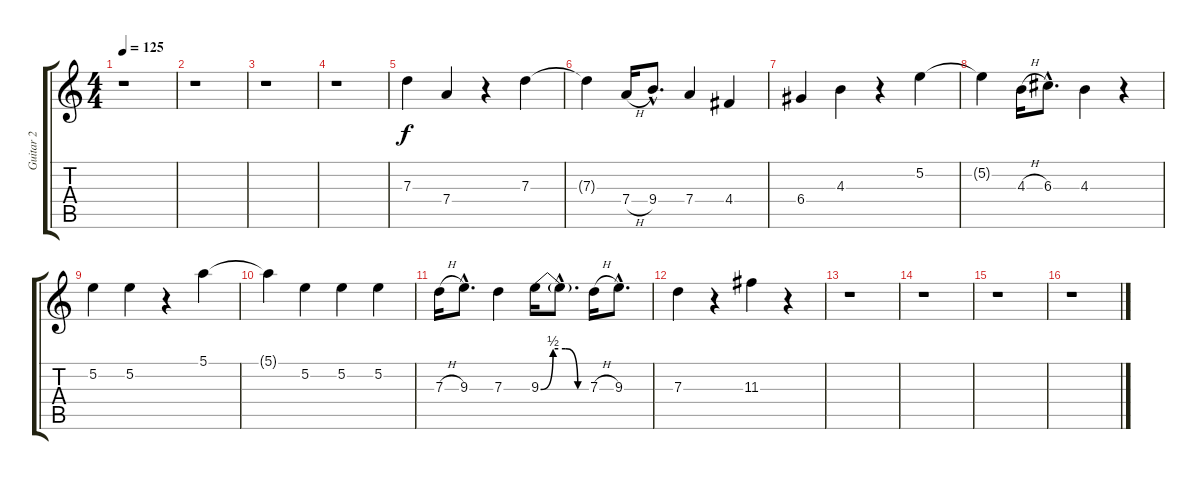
\track ("Guitar 2" "Guitar 2") {instrument electricguitarclean}
\staff {score tabs}
\tuning (E4 B3 G3 D3 A2 E2) {hide}
\ts (4 4)
\tempo 125
\clef g2
\ks c
r.1{dy f} |
r.1 |
r.1 |
r.1 |
7.3.4 7.4.4 r.4 7.3.4 |
7.3{t}.4 7.4{h}.16 9.4{hac}.8{d} 7.4.4 4.4.4 |
6.4.4 4.3.4 r.4 5.2.4 |
5.2{t}.4 4.3{h}.16 6.3{hac}.8{d} 4.3.4 r.4 |
5.2.4 5.2.4 r.4 5.1.4 |
5.1{t}.4 5.2.4 5.2.4 5.2.4 |
7.3{h}.16 9.3{hac}.8{d} 7.3.4 9.3{be (custom 0 0 15 2 30 2 45 0 60 0)}.16 9.3{hac t}.8{d} 7.3{h}.16 9.3{hac}.8{d} |
7.3.4 r.4 11.3.4 r.4 |
r.1 |
r.1 |
r.1 |
r.1
